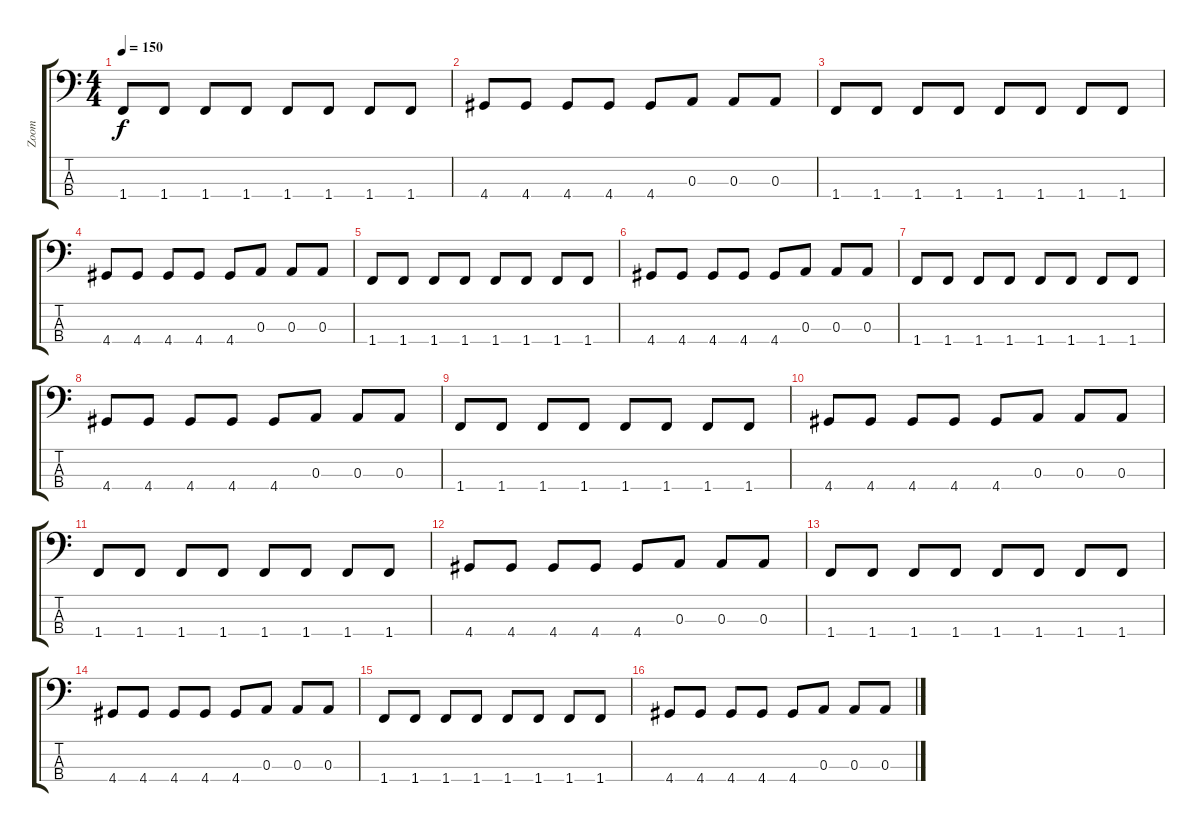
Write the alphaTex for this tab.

\track ("Zoom" "Zoom") {instrument electricbassfinger}
\staff {score tabs}
\tuning (G2 D2 A1 E1) {hide}
\ts (4 4)
\tempo 150
\clef f4
\ks c
1.4.8{dy f} 1.4.8 1.4.8 1.4.8 1.4.8 1.4.8 1.4.8 1.4.8 |
4.4.8 4.4.8 4.4.8 4.4.8 4.4.8 0.3.8 0.3.8 0.3.8 |
1.4.8 1.4.8 1.4.8 1.4.8 1.4.8 1.4.8 1.4.8 1.4.8 |
4.4.8 4.4.8 4.4.8 4.4.8 4.4.8 0.3.8 0.3.8 0.3.8 |
1.4.8 1.4.8 1.4.8 1.4.8 1.4.8 1.4.8 1.4.8 1.4.8 |
4.4.8 4.4.8 4.4.8 4.4.8 4.4.8 0.3.8 0.3.8 0.3.8 |
1.4.8 1.4.8 1.4.8 1.4.8 1.4.8 1.4.8 1.4.8 1.4.8 |
4.4.8 4.4.8 4.4.8 4.4.8 4.4.8 0.3.8 0.3.8 0.3.8 |
1.4.8 1.4.8 1.4.8 1.4.8 1.4.8 1.4.8 1.4.8 1.4.8 |
4.4.8 4.4.8 4.4.8 4.4.8 4.4.8 0.3.8 0.3.8 0.3.8 |
1.4.8 1.4.8 1.4.8 1.4.8 1.4.8 1.4.8 1.4.8 1.4.8 |
4.4.8 4.4.8 4.4.8 4.4.8 4.4.8 0.3.8 0.3.8 0.3.8 |
1.4.8 1.4.8 1.4.8 1.4.8 1.4.8 1.4.8 1.4.8 1.4.8 |
4.4.8 4.4.8 4.4.8 4.4.8 4.4.8 0.3.8 0.3.8 0.3.8 |
1.4.8 1.4.8 1.4.8 1.4.8 1.4.8 1.4.8 1.4.8 1.4.8 |
4.4.8 4.4.8 4.4.8 4.4.8 4.4.8 0.3.8 0.3.8 0.3.8
